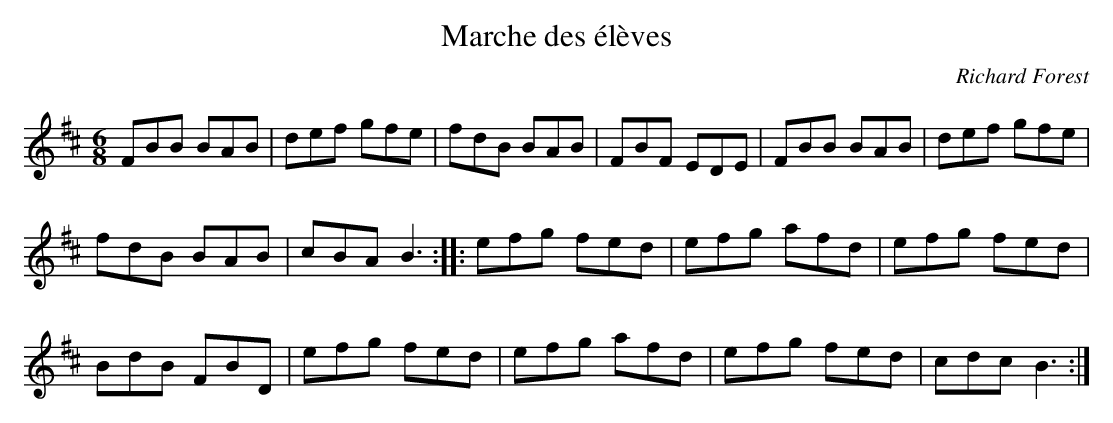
X:1
T:Marche des élèves
C:Richard Forest
M:6/8
L:1/8
K:D
FBB BAB | def gfe | fdB BAB | FBF EDE | FBB BAB | def gfe |
fdB BAB | cBA B3 :: efg fed | efg afd | efg fed |
BdB FBD | efg fed | efg afd | efg fed | cdc B3 :|
